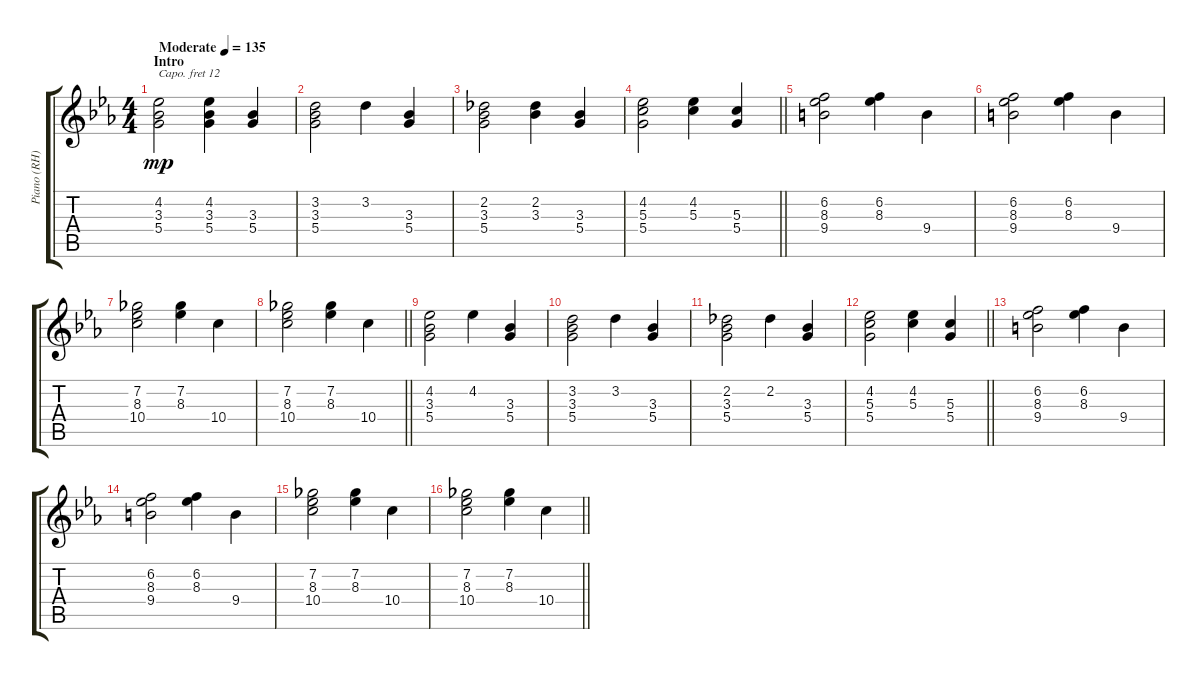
\track ("Piano (RH)" "Piano (RH)") {instrument acousticgrandpiano}
\staff {score tabs}
\capo 12
\tuning (E4 B3 G3 D3 A2 E2) {hide}
\ts (4 4)
\section ("" "Intro")
\tempo (135 "Moderate")
\clef g2
\ks eb
(4.2 3.3 5.4).2{dy mp instrument acousticgrandpiano} (4.2 3.3 5.4).4 (3.3 5.4).4 |
(3.2 3.3 5.4).2 3.2.4 (3.3 5.4).4 |
(2.2 3.3 5.4).2 (2.2 3.3).4 (3.3 5.4).4 |
\barLineRight lightlight
(4.2 5.3 5.4).2 (4.2 5.3).4 (5.3 5.4).4 |
\section ("" "")
(6.2 8.3 9.4).2 (6.2 8.3).4 9.4.4 |
(6.2 8.3 9.4).2 (6.2 8.3).4 9.4.4 |
(7.2 8.3 10.4).2 (7.2 8.3).4 10.4.4 |
\barLineRight lightlight
(7.2 8.3 10.4).2 (7.2 8.3).4 10.4.4 |
\section ("" "")
(4.2 3.3 5.4).2 4.2.4 (3.3 5.4).4 |
(3.2 3.3 5.4).2 3.2.4 (3.3 5.4).4 |
(2.2 3.3 5.4).2 2.2.4 (3.3 5.4).4 |
\barLineRight lightlight
(4.2 5.3 5.4).2 (4.2 5.3).4 (5.3 5.4).4 |
\section ("" "")
(6.2 8.3 9.4).2 (6.2 8.3).4 9.4.4 |
(6.2 8.3 9.4).2 (6.2 8.3).4 9.4.4 |
(7.2 8.3 10.4).2 (7.2 8.3).4 10.4.4 |
\barLineRight lightlight
(7.2 8.3 10.4).2 (7.2 8.3).4 10.4.4
